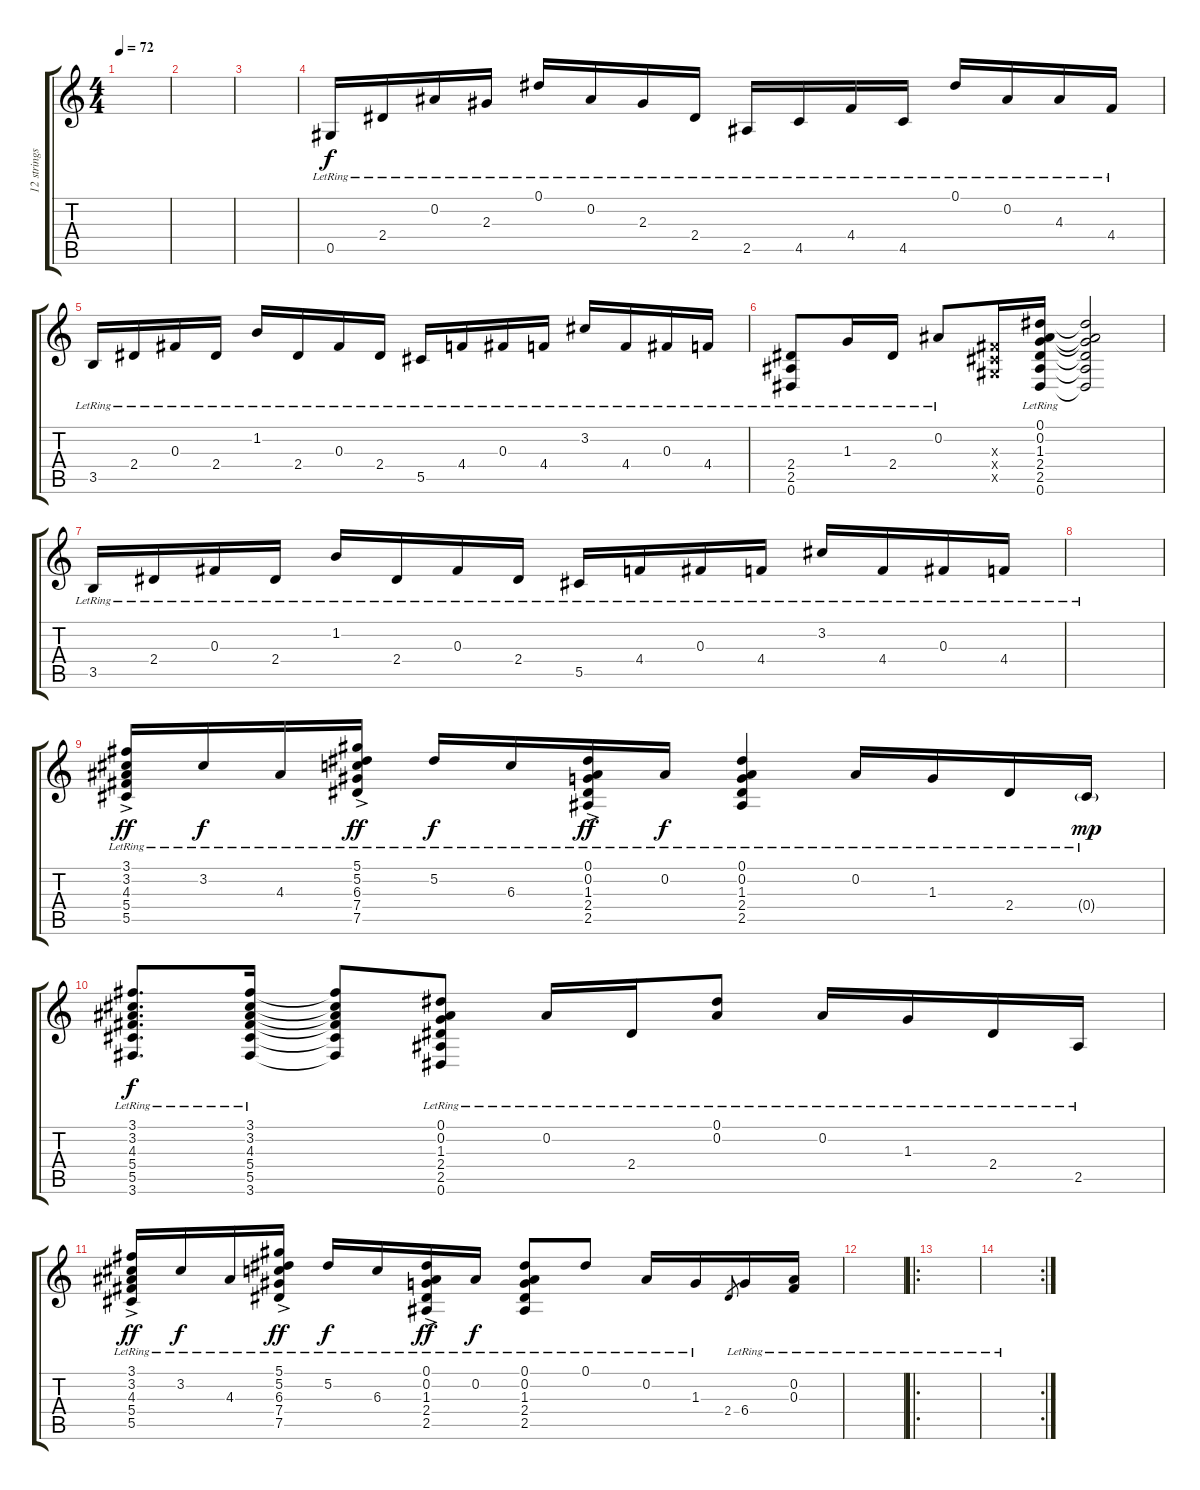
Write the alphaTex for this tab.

\track ("12 strings" "12 strings") {instrument electricguitarclean}
\staff {score tabs}
\tuning (Eb4 Bb3 Gb3 Db3 Ab2 Eb2) {hide}
\ts (4 4)
\tempo 72
\clef g2
\ks c
|
|
|
0.5{lr}.16 2.4{lr}.16 0.2{lr}.16 2.3{lr}.16 0.1{lr}.16 0.2{lr}.16 2.3{lr}.16 2.4{lr}.16 2.5{lr}.16 4.5{lr}.16 4.4{lr}.16 4.5{lr}.16 0.1{lr}.16 0.2{lr}.16 4.3{lr}.16 4.4{lr}.16 |
3.5{lr}.16 2.4{lr}.16 0.3{lr}.16 2.4{lr}.16 1.2{lr}.16 2.4{lr}.16 0.3{lr}.16 2.4{lr}.16 5.5{lr}.16 4.4{lr}.16 0.3{lr}.16 4.4{lr}.16 3.2{lr}.16 4.4{lr}.16 0.3{lr}.16 4.4{lr}.16 |
(2.4{lr} 2.5{lr} 0.6{lr}).8 1.3{lr}.16 2.4{lr}.16 0.2{lr}.8 (0.3{x} 0.4{x} 0.5{x}).16 (0.1{lr} 0.2{lr} 1.3{lr} 2.4{lr} 2.5{lr} 0.6{lr}).16 (0.1{t} 0.2{t} 1.3{t} 2.4{t} 2.5{t} 0.6{t}).2 |
3.5{lr}.16 2.4{lr}.16 0.3{lr}.16 2.4{lr}.16 1.2{lr}.16 2.4{lr}.16 0.3{lr}.16 2.4{lr}.16 5.5{lr}.16 4.4{lr}.16 0.3{lr}.16 4.4{lr}.16 3.2{lr}.16 4.4{lr}.16 0.3{lr}.16 4.4{lr}.16 |
|
(3.1{ac lr} 3.2{ac lr} 4.3{ac lr} 5.4{ac lr} 5.5{ac lr}).16{dy ff} 3.2{lr}.16{dy f} 4.3{lr}.16 (5.1{ac lr} 5.2{ac lr} 6.3{ac lr} 7.4{ac lr} 7.5{ac lr}).16{dy ff} 5.2{lr}.16{dy f} 6.3{lr}.16 (0.1{ac lr} 0.2{ac lr} 1.3{ac lr} 2.4{ac lr} 2.5{ac lr}).16{dy ff} 0.2{lr}.16{dy f} (0.1{lr} 0.2{lr} 1.3{lr} 2.4{lr} 2.5{lr}).4 0.2{lr}.16 1.3{lr}.16 2.4{lr}.16 0.4{g lr}.16{dy mp} |
(3.1{lr} 3.2{lr} 4.3{lr} 5.4{lr} 5.5{lr} 3.6{lr}).8{d dy f} (3.1{lr} 3.2{lr} 4.3{lr} 5.4{lr} 5.5{lr} 3.6{lr}).16 (3.1{t} 3.2{t} 4.3{t} 5.4{t} 5.5{t} 3.6{t}).8 (0.1{lr} 0.2{lr} 1.3{lr} 2.4{lr} 2.5{lr} 0.6{lr}).8 0.2{lr}.16 2.4{lr}.16 (0.1{lr} 0.2{lr}).8 0.2{lr}.16 1.3{lr}.16 2.4{lr}.16 2.5{lr}.16 |
(3.1{ac lr} 3.2{ac lr} 4.3{ac lr} 5.4{ac lr} 5.5{ac lr}).16{dy ff} 3.2{lr}.16{dy f} 4.3{lr}.16 (5.1{ac lr} 5.2{ac lr} 6.3{ac lr} 7.4{ac lr} 7.5{ac lr}).16{dy ff} 5.2{lr}.16{dy f} 6.3{lr}.16 (0.1{ac lr} 0.2{ac lr} 1.3{ac lr} 2.4{ac lr} 2.5{ac lr}).16{dy ff} 0.2{lr}.16{dy f} (0.1{lr} 0.2{lr} 1.3{lr} 2.4{lr} 2.5{lr}).8 0.1{lr}.8 0.2{lr}.16 1.3{lr}.16 2.4.8{gr} 6.4{lr}.16 (0.2{lr} 0.3{lr}).16 |
|
\ro
|
\rc 2
